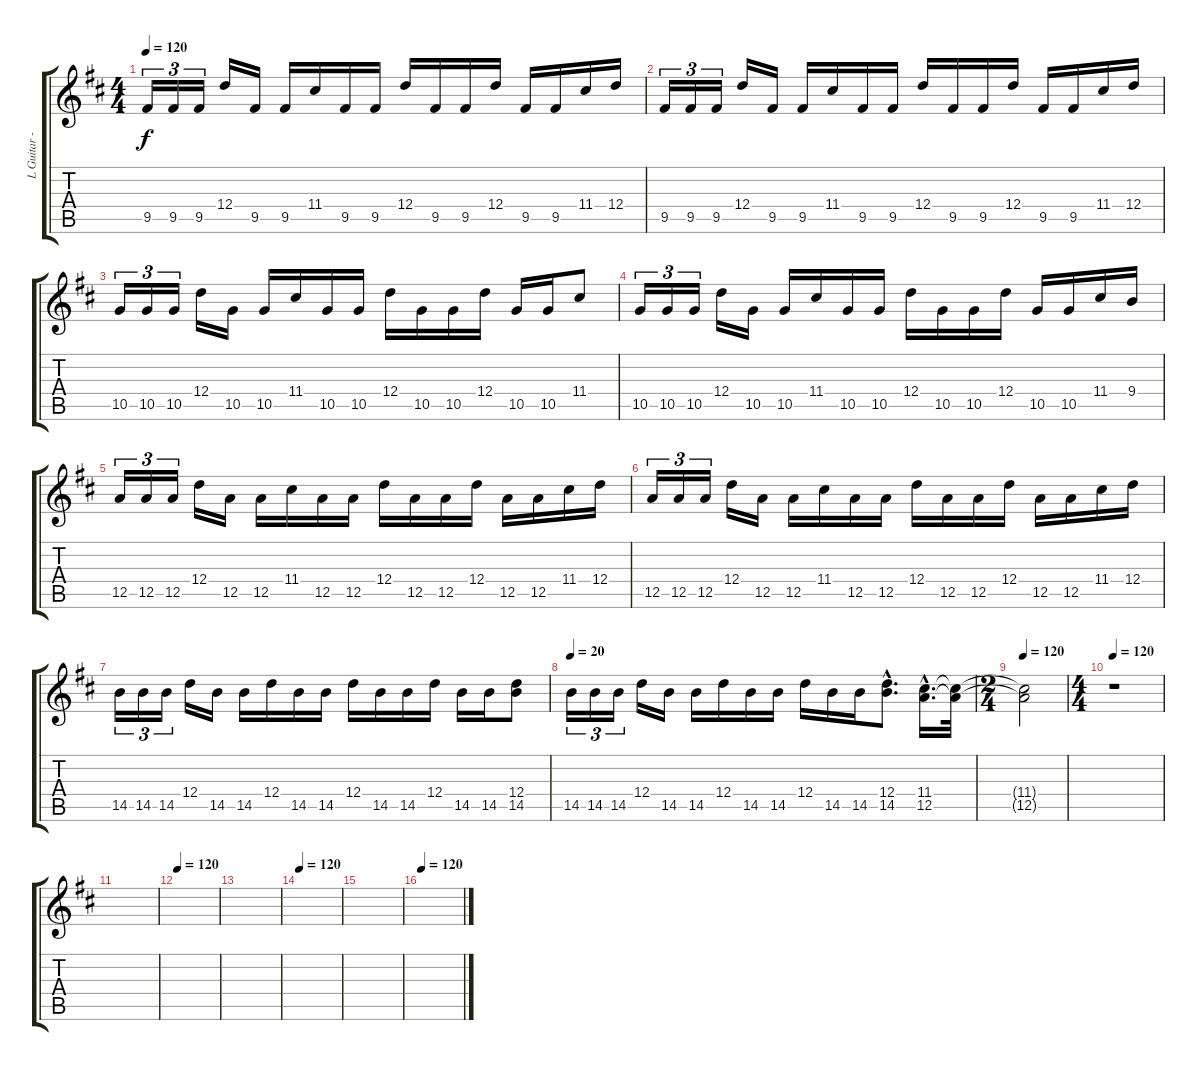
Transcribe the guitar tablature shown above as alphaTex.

\track ("L Guitar - Rx" "L Guitar -") {instrument distortionguitar}
\staff {score tabs}
\tuning (E4 B3 G3 D3 A2 E2) {hide}
\ts (4 4)
\tempo 120
\clef g2
\ks d
9.5.16{tu (3 2) dy f} 9.5.16{tu (3 2)} 9.5.16{tu (3 2)} 12.4.16 9.5.16 9.5.16 11.4.16 9.5.16 9.5.16 12.4.16 9.5.16 9.5.16 12.4.16 9.5.16 9.5.16 11.4.16 12.4.16 |
9.5.16{tu (3 2)} 9.5.16{tu (3 2)} 9.5.16{tu (3 2)} 12.4.16 9.5.16 9.5.16 11.4.16 9.5.16 9.5.16 12.4.16 9.5.16 9.5.16 12.4.16 9.5.16 9.5.16 11.4.16 12.4.16 |
10.5.16{tu (3 2)} 10.5.16{tu (3 2)} 10.5.16{tu (3 2)} 12.4.16 10.5.16 10.5.16 11.4.16 10.5.16 10.5.16 12.4.16 10.5.16 10.5.16 12.4.16 10.5.16 10.5.16 11.4.8 |
10.5.16{tu (3 2)} 10.5.16{tu (3 2)} 10.5.16{tu (3 2)} 12.4.16 10.5.16 10.5.16 11.4.16 10.5.16 10.5.16 12.4.16 10.5.16 10.5.16 12.4.16 10.5.16 10.5.16 11.4.16 9.4.16 |
12.5.16{tu (3 2)} 12.5.16{tu (3 2)} 12.5.16{tu (3 2)} 12.4.16 12.5.16 12.5.16 11.4.16 12.5.16 12.5.16 12.4.16 12.5.16 12.5.16 12.4.16 12.5.16 12.5.16 11.4.16 12.4.16 |
12.5.16{tu (3 2)} 12.5.16{tu (3 2)} 12.5.16{tu (3 2)} 12.4.16 12.5.16 12.5.16 11.4.16 12.5.16 12.5.16 12.4.16 12.5.16 12.5.16 12.4.16 12.5.16 12.5.16 11.4.16 12.4.16 |
14.5.16{tu (3 2)} 14.5.16{tu (3 2)} 14.5.16{tu (3 2)} 12.4.16 14.5.16 14.5.16 12.4.16 14.5.16 14.5.16 12.4.16 14.5.16 14.5.16 12.4.16 14.5.16 14.5.16 (12.4 14.5).8 |
\tempo 20
14.5.16{tu (3 2)} 14.5.16{tu (3 2)} 14.5.16{tu (3 2)} 12.4.16 14.5.16 14.5.16 12.4.16 14.5.16 14.5.16 12.4.16 14.5.16 14.5.16 (12.4{hac} 14.5{hac}).8{d} (11.4{hac} 12.5{hac}).16{d volume 4} (11.4{t} 12.5{t}).32 |
\ts (2 4)
\tempo 120
(11.4{t} 12.5{t}).2 |
\ts (4 4)
\tempo 120
r.1 |
|
\tempo 120
|
|
\tempo 120
|
|
\tempo 120
